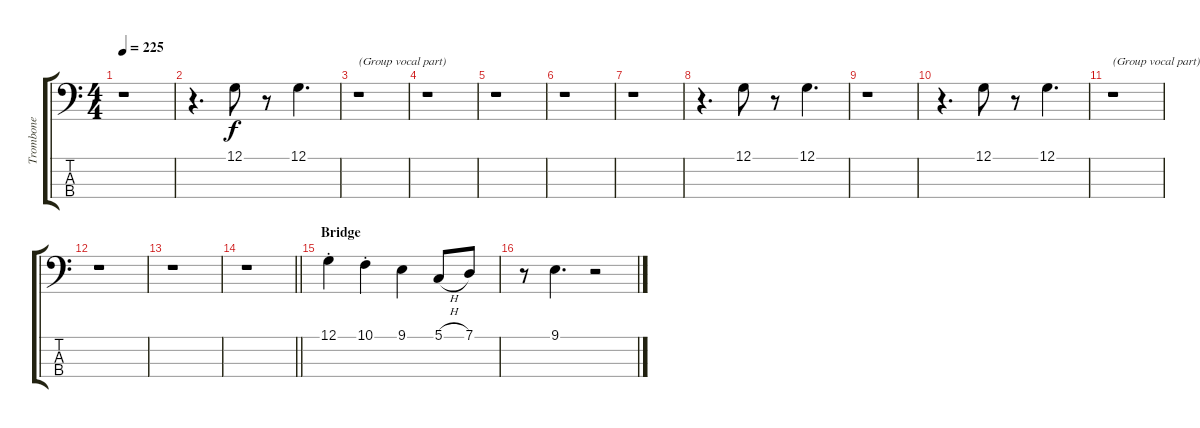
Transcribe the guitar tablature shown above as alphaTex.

\track ("Trombone" "Trombone") {instrument trombone}
\staff {score tabs}
\tuning (G2 D2 A1 E1) {hide}
\ts (4 4)
\tempo 225
\clef f4
\ks c
r.1{dy f} |
r.4{d} 12.1.8 r.8 12.1.4{d} |
r.1{txt "(Group vocal part)"} |
r.1 |
r.1 |
r.1 |
r.1 |
r.4{d} 12.1.8 r.8 12.1.4{d} |
r.1 |
r.4{d} 12.1.8 r.8 12.1.4{d} |
r.1{txt "(Group vocal part)"} |
r.1 |
r.1 |
\barLineRight lightlight
r.1 |
\section ("" "Bridge")
12.1{st}.4 10.1{st}.4 9.1.4 5.1{h}.8 7.1.8 |
r.8 9.1.4{d} r.2
